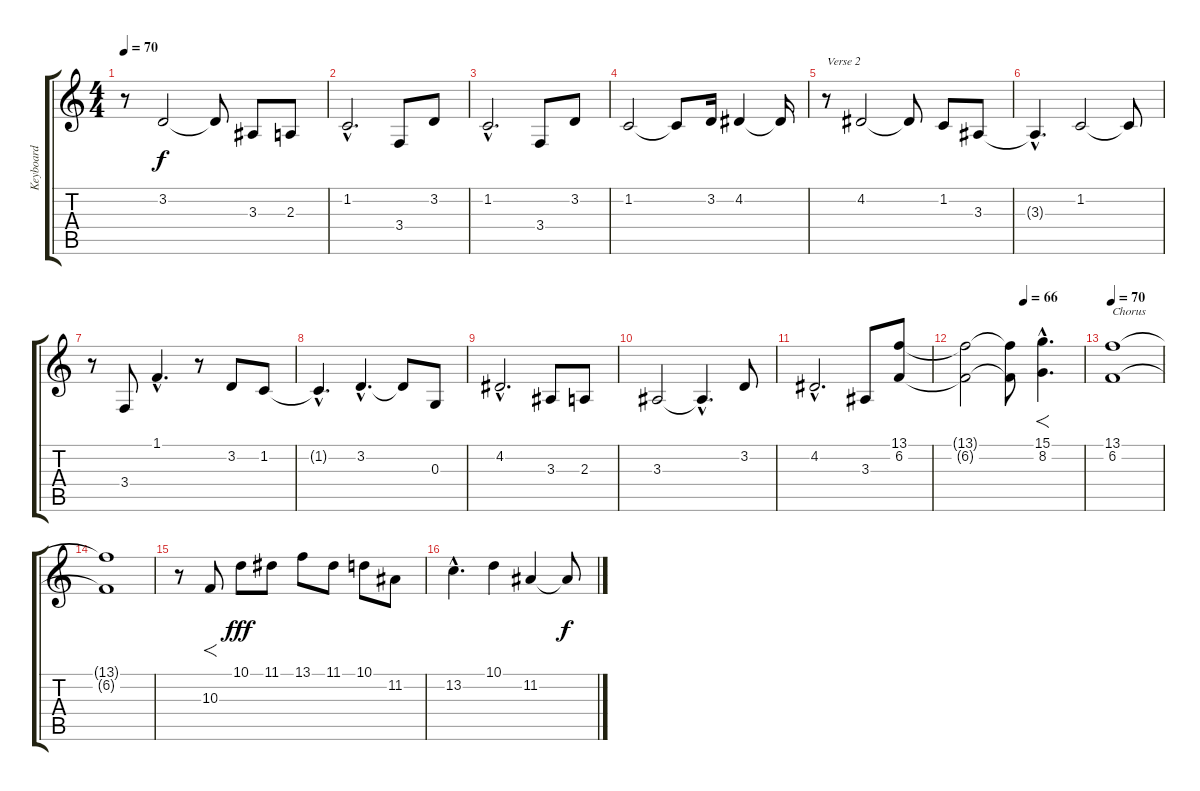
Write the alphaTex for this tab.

\track ("Keyboard" "Keyboard") {instrument stringensemble1}
\staff {score tabs}
\tuning (E4 B3 G3 D3 A2 E2) {hide}
\ts (4 4)
\tempo 70
\clef g2
\ks c
r.8{dy f} 3.2.2 3.2{t}.8 3.3.8 2.3.8 |
1.2{hac}.2{d} 3.4.8 3.2.8 |
1.2{hac}.2{d} 3.4.8 3.2.8 |
1.2.2 1.2{t}.8 3.2.16 4.2.4 4.2{t}.16 |
r.8{txt "Verse 2"} 4.2.2 4.2{t}.8 1.2.8 3.3.8 |
3.3{hac t}.4{d} 1.2.2 1.2{t}.8 |
r.8 3.4.8 1.1{hac}.4{d} r.8 3.2.8 1.2.8 |
1.2{hac t}.4{d} 3.2{hac}.4{d} 3.2{t}.8 0.3.8 |
4.2{hac}.2{d} 3.3.8 2.3.8 |
3.3.2 3.3{hac t}.4{d} 3.2.8 |
4.2{hac}.2{d} 3.3.8{volume 15} (13.1 6.2).8 |
\tempo (66 0.5)
(13.1{t} 6.2{t}).2 (13.1{t} 6.2{t}).8 (15.1{hac} 8.2{hac}).4{f d} |
\tempo 70
(13.1 6.2).1{txt "Chorus"} |
(13.1{t} 6.2{t}).1 |
r.8 10.3.8{f} 10.1.8{dy fff} 11.1.8 13.1.8 11.1.8 10.1.8 11.2.8 |
13.2{hac}.4{d} 10.1.4 11.2.4 11.2{t}.8{dy f}
